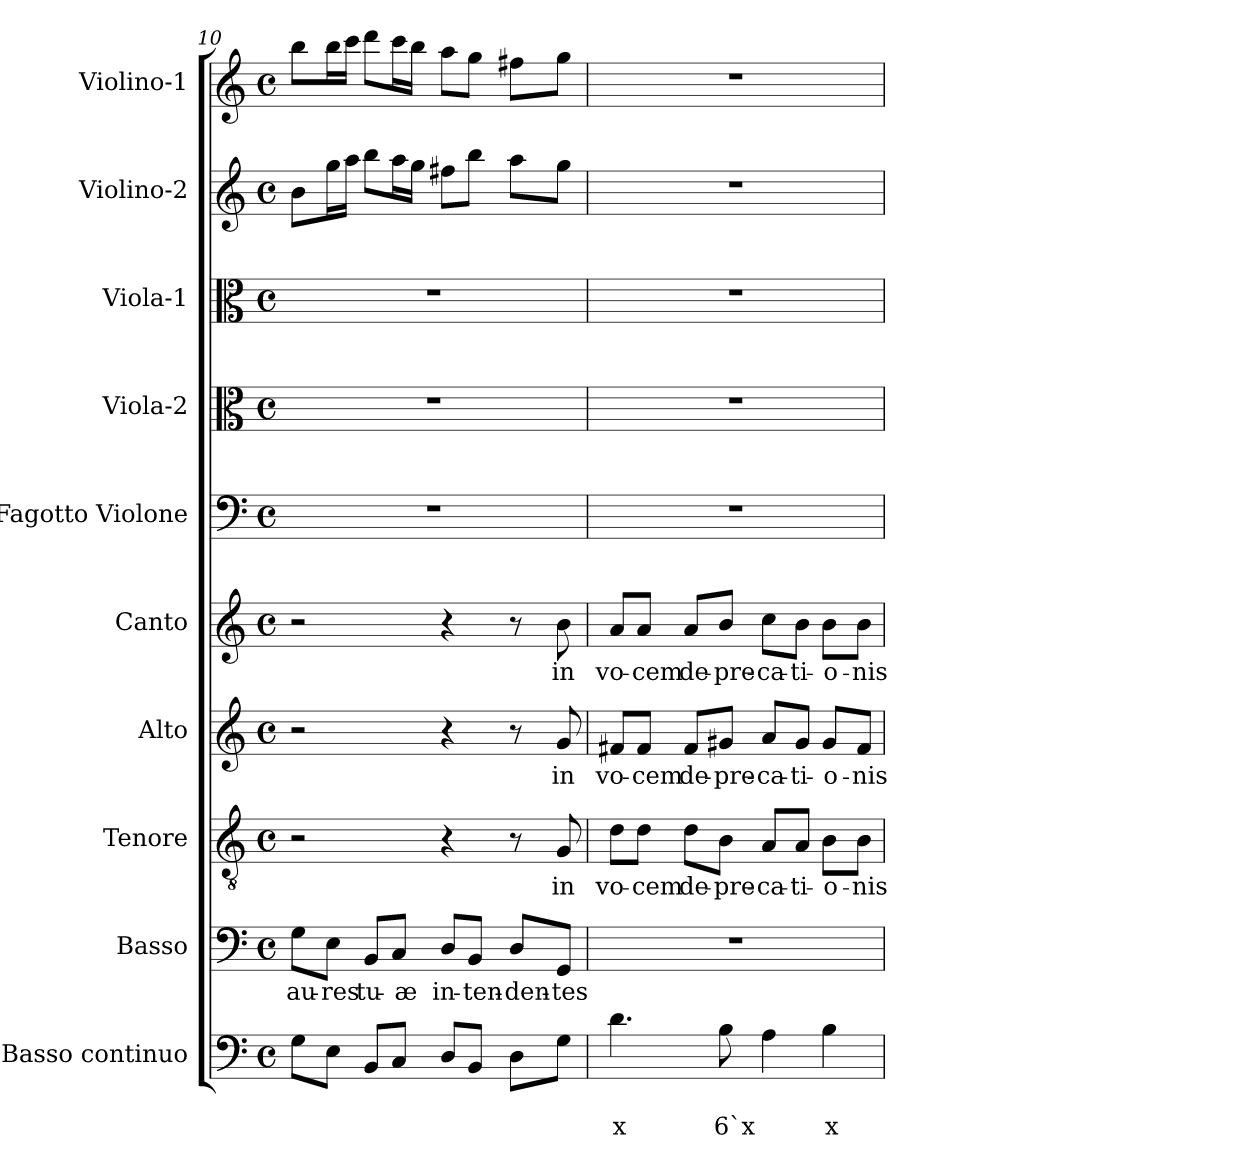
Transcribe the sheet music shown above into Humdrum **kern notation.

**kern	**text	**text	**kern	**text	**kern	**text	**kern	**text	**kern	**text	**kern	**kern	**kern	**kern	**kern
*part10	*part10	*part10	*part9	*part9	*part8	*part8	*part7	*part7	*part6	*part6	*part5	*part4	*part3	*part2	*part1
*staff10	*staff10	*staff10	*staff9	*staff9	*staff8	*staff8	*staff7	*staff7	*staff6	*staff6	*staff5	*staff4	*staff3	*staff2	*staff1
*I"Basso continuo	*	*	*I"Basso	*	*I"Tenore	*	*I"Alto	*	*I"Canto	*	*I"Fagotto Violone	*I"Viola-2	*I"Viola-1	*I"Violino-2	*I"Violino-1
!!LO:LB:g=z
*clefF4	*	*	*clefF4	*	*clefGv2	*	*clefG2	*	*clefG2	*	*clefF4	*clefC3	*clefC3	*clefG2	*clefG2
*k[]	*	*	*k[]	*	*k[]	*	*k[]	*	*k[]	*	*k[]	*k[]	*k[]	*k[]	*k[]
*C:	*	*	*C:	*	*C:	*	*C:	*	*C:	*	*C:	*C:	*C:	*C:	*C:
*M4/4	*	*	*M4/4	*	*M4/4	*	*M4/4	*	*M4/4	*	*M4/4	*M4/4	*M4/4	*M4/4	*M4/4
*met(c)	*	*	*met(c)	*	*met(c)	*	*met(c)	*	*met(c)	*	*met(c)	*met(c)	*met(c)	*met(c)	*met(c)
=10	=10	=10	=10	=10	=10	=10	=10	=10	=10	=10	=10	=10	=10	=10	=10
!	!	!	!	!LO:LY:b	!	!	!	!	!	!	!	!	!	!	!
8G\L	.	.	8G\L	au-	2r	.	2r	.	2r	.	1r	1r	1r	8b\L	8bb\L
!	!	!	!	!LO:LY:b	!	!	!	!	!	!	!	!	!	!	!
8E\J	.	.	8E\J	-res	.	.	.	.	.	.	.	.	.	16gg\L	16bb\L
.	.	.	.	.	.	.	.	.	.	.	.	.	.	16aa\JJ	16ccc\JJ
!	!	!	!	!LO:LY:b	!	!	!	!	!	!	!	!	!	!	!
8BB/L	.	.	8BB/L	tu-	.	.	.	.	.	.	.	.	.	8bb\L	8ddd\L
!	!	!	!	!LO:LY:b	!	!	!	!	!	!	!	!	!	!	!
8C/J	.	.	8C/J	-æ	.	.	.	.	.	.	.	.	.	16aa\L	16ccc\L
.	.	.	.	.	.	.	.	.	.	.	.	.	.	16gg\JJ	16bb\JJ
!	!	!	!	!LO:LY:b	!	!	!	!	!	!	!	!	!	!	!
8D/L	.	.	8D/L	in-	4r	.	4r	.	4r	.	.	.	.	8ff#X\L	8aa\L
!	!	!	!	!LO:LY:b	!	!	!	!	!	!	!	!	!	!	!
8BB/J	.	.	8BB/J	-ten-	.	.	.	.	.	.	.	.	.	8bb\J	8gg\J
!	!	!	!	!LO:LY:b	!	!	!	!	!	!	!	!	!	!	!
8D\L	.	.	8D/L	-den-	8r	.	8r	.	8r	.	.	.	.	8aa\L	8ff#X\L
!	!	!	!	!LO:LY:b	!	!	!	!	!	!	!	!	!	!	!
!	!	!	!	!	!	!LO:LY:b	!	!	!	!	!	!	!	!	!
!	!	!	!	!	!	!	!	!LO:LY:b	!	!	!	!	!	!	!
!	!	!	!	!	!	!	!	!	!	!LO:LY:b	!	!	!	!	!
8G\J	.	.	8GG/J	-tes	8G/	in	8g/	in	8b\	in	.	.	.	8gg\J	8gg\J
=11	=11	=11	=11	=11	=11	=11	=11	=11	=11	=11	=11	=11	=11	=11	=11
!	!	!LO:LY:b	!	!	!	!	!	!	!	!	!	!	!	!	!
!	!	!	!	!	!	!LO:LY:b	!	!	!	!	!	!	!	!	!
!	!	!	!	!	!	!	!	!LO:LY:b	!	!	!	!	!	!	!
!	!	!	!	!	!	!	!	!	!	!LO:LY:b	!	!	!	!	!
4.d\	.	x	1r	.	8d\L	vo-	8f#X/L	vo-	8a/L	vo-	1r	1r	1r	1r	1r
!	!	!	!	!	!	!LO:LY:b	!	!	!	!	!	!	!	!	!
!	!	!	!	!	!	!	!	!LO:LY:b	!	!	!	!	!	!	!
!	!	!	!	!	!	!	!	!	!	!LO:LY:b	!	!	!	!	!
.	.	.	.	.	8d\J	-cem	8f#/J	-cem	8a/J	-cem	.	.	.	.	.
!	!	!	!	!	!	!LO:LY:b	!	!	!	!	!	!	!	!	!
!	!	!	!	!	!	!	!	!LO:LY:b	!	!	!	!	!	!	!
!	!	!	!	!	!	!	!	!	!	!LO:LY:b	!	!	!	!	!
.	.	.	.	.	8d\L	de-	8f#/L	de-	8a/L	de-	.	.	.	.	.
!	!	!LO:LY:b	!	!	!	!	!	!	!	!	!	!	!	!	!
!	!	!	!	!	!	!LO:LY:b	!	!	!	!	!	!	!	!	!
!	!	!	!	!	!	!	!	!LO:LY:b	!	!	!	!	!	!	!
!	!	!	!	!	!	!	!	!	!	!LO:LY:b	!	!	!	!	!
8B\	.	6`x	.	.	8B\J	-pre-	8g#X/J	-pre-	8b/J	-pre-	.	.	.	.	.
!	!	!	!	!	!	!LO:LY:b	!	!	!	!	!	!	!	!	!
!	!	!	!	!	!	!	!	!LO:LY:b	!	!	!	!	!	!	!
!	!	!	!	!	!	!	!	!	!	!LO:LY:b	!	!	!	!	!
4A\	.	.	.	.	8A/L	-ca-	8a/L	-ca-	8cc\L	-ca-	.	.	.	.	.
!	!	!	!	!	!	!LO:LY:b	!	!	!	!	!	!	!	!	!
!	!	!	!	!	!	!	!	!LO:LY:b	!	!	!	!	!	!	!
!	!	!	!	!	!	!	!	!	!	!LO:LY:b	!	!	!	!	!
.	.	.	.	.	8A/J	-ti-	8g#/J	-ti-	8b\J	-ti-	.	.	.	.	.
!	!	!LO:LY:b	!	!	!	!	!	!	!	!	!	!	!	!	!
!	!	!	!	!	!	!LO:LY:b	!	!	!	!	!	!	!	!	!
!	!	!	!	!	!	!	!	!LO:LY:b	!	!	!	!	!	!	!
!	!	!	!	!	!	!	!	!	!	!LO:LY:b	!	!	!	!	!
4B\	.	x	.	.	8B\L	-o-	8g#/L	-o-	8b\L	-o-	.	.	.	.	.
!	!	!	!	!	!	!LO:LY:b	!	!	!	!	!	!	!	!	!
!	!	!	!	!	!	!	!	!LO:LY:b	!	!	!	!	!	!	!
!	!	!	!	!	!	!	!	!	!	!LO:LY:b	!	!	!	!	!
.	.	.	.	.	8B\J	-nis	8f#/J	-nis	8b\J	-nis	.	.	.	.	.
=	=	=	=	=	=	=	=	=	=	=	=	=	=	=	=
*-	*-	*-	*-	*-	*-	*-	*-	*-	*-	*-	*-	*-	*-	*-	*-
